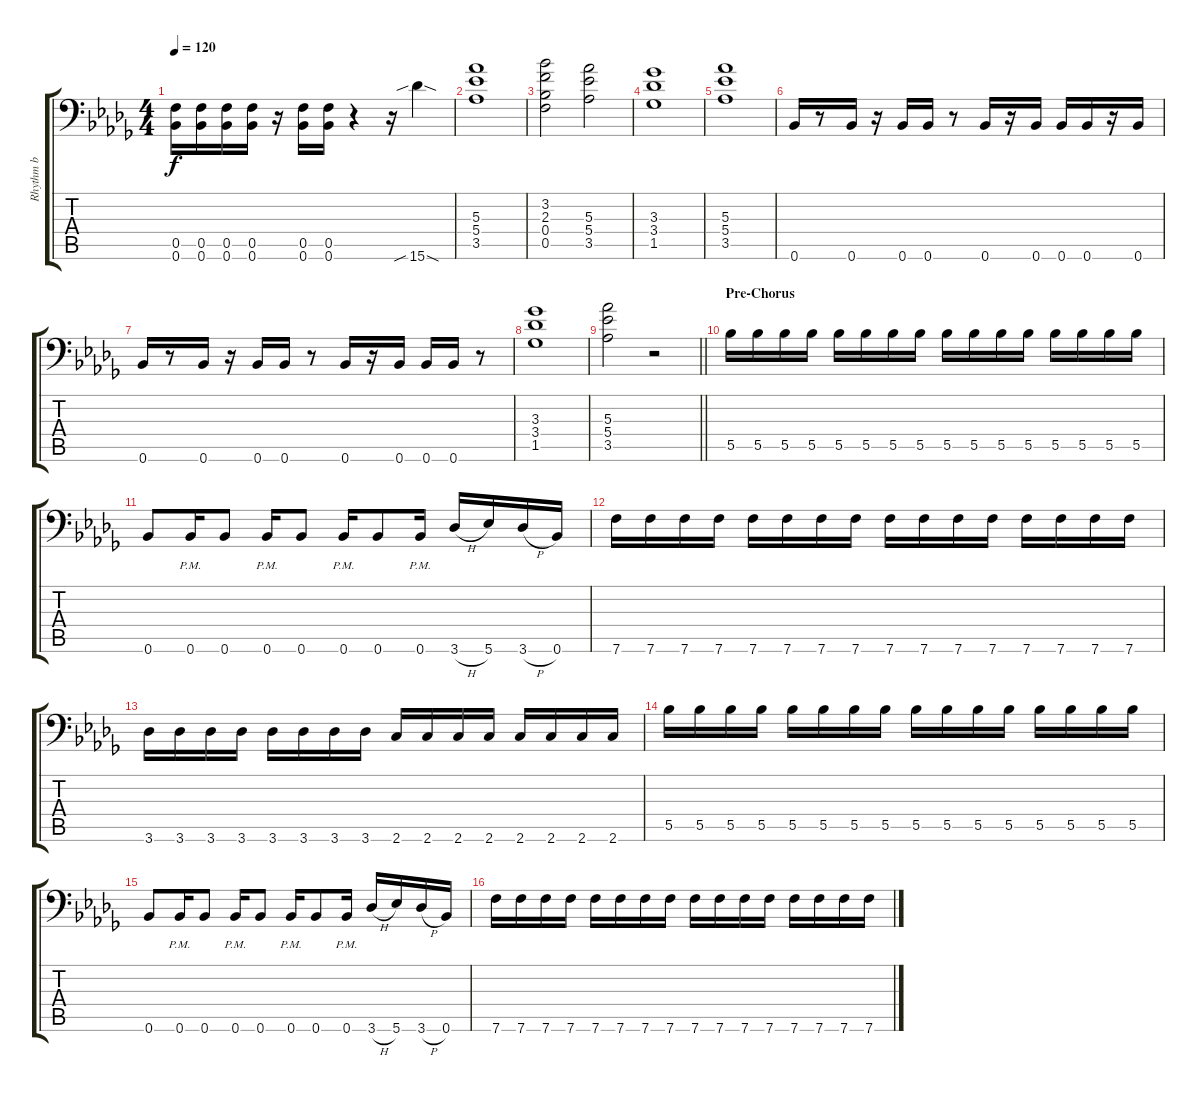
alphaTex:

\track ("Rhythm b" "Rhythm b") {instrument overdrivenguitar}
\staff {score tabs}
\tuning (C4 G3 Eb3 Bb2 F2 Bb1) {hide}
\ts (4 4)
\tempo 120
\clef f4
\ks bbminor
(0.5 0.6).16{dy f} (0.5 0.6).16 (0.5 0.6).16 (0.5 0.6).16 r.16 (0.5 0.6).16 (0.5 0.6).16 r.4 r.16 15.6{sib sod}.4 |
(5.3 5.4 3.5).1 |
(3.2 2.3 0.4 0.5).2 (5.3 5.4 3.5).2 |
(3.3 3.4 1.5).1 |
(5.3 5.4 3.5).1 |
0.6.16 r.8 0.6.16 r.16 0.6.16 0.6.16 r.8 0.6.16 r.16 0.6.16 0.6.16 0.6.16 r.16 0.6.16 |
0.6.16 r.8 0.6.16 r.16 0.6.16 0.6.16 r.8 0.6.16 r.16 0.6.16 0.6.16 0.6.16 r.8 |
(3.3 3.4 1.5).1 |
\barLineRight lightlight
(5.3 5.4 3.5).2 r.2 |
\section ("" "Pre-Chorus")
5.5.16 5.5.16 5.5.16 5.5.16 5.5.16 5.5.16 5.5.16 5.5.16 5.5.16 5.5.16 5.5.16 5.5.16 5.5.16 5.5.16 5.5.16 5.5.16 |
0.6.8 0.6{pm}.16 0.6.8 0.6{pm}.16 0.6.8 0.6{pm}.16 0.6.8 0.6{pm}.16 3.6{h}.16 5.6.16 3.6{h}.16 0.6.16 |
7.6.16 7.6.16 7.6.16 7.6.16 7.6.16 7.6.16 7.6.16 7.6.16 7.6.16 7.6.16 7.6.16 7.6.16 7.6.16 7.6.16 7.6.16 7.6.16 |
3.6.16 3.6.16 3.6.16 3.6.16 3.6.16 3.6.16 3.6.16 3.6.16 2.6.16 2.6.16 2.6.16 2.6.16 2.6.16 2.6.16 2.6.16 2.6.16 |
5.5.16 5.5.16 5.5.16 5.5.16 5.5.16 5.5.16 5.5.16 5.5.16 5.5.16 5.5.16 5.5.16 5.5.16 5.5.16 5.5.16 5.5.16 5.5.16 |
0.6.8 0.6{pm}.16 0.6.8 0.6{pm}.16 0.6.8 0.6{pm}.16 0.6.8 0.6{pm}.16 3.6{h}.16 5.6.16 3.6{h}.16 0.6.16 |
7.6.16 7.6.16 7.6.16 7.6.16 7.6.16 7.6.16 7.6.16 7.6.16 7.6.16 7.6.16 7.6.16 7.6.16 7.6.16 7.6.16 7.6.16 7.6.16
